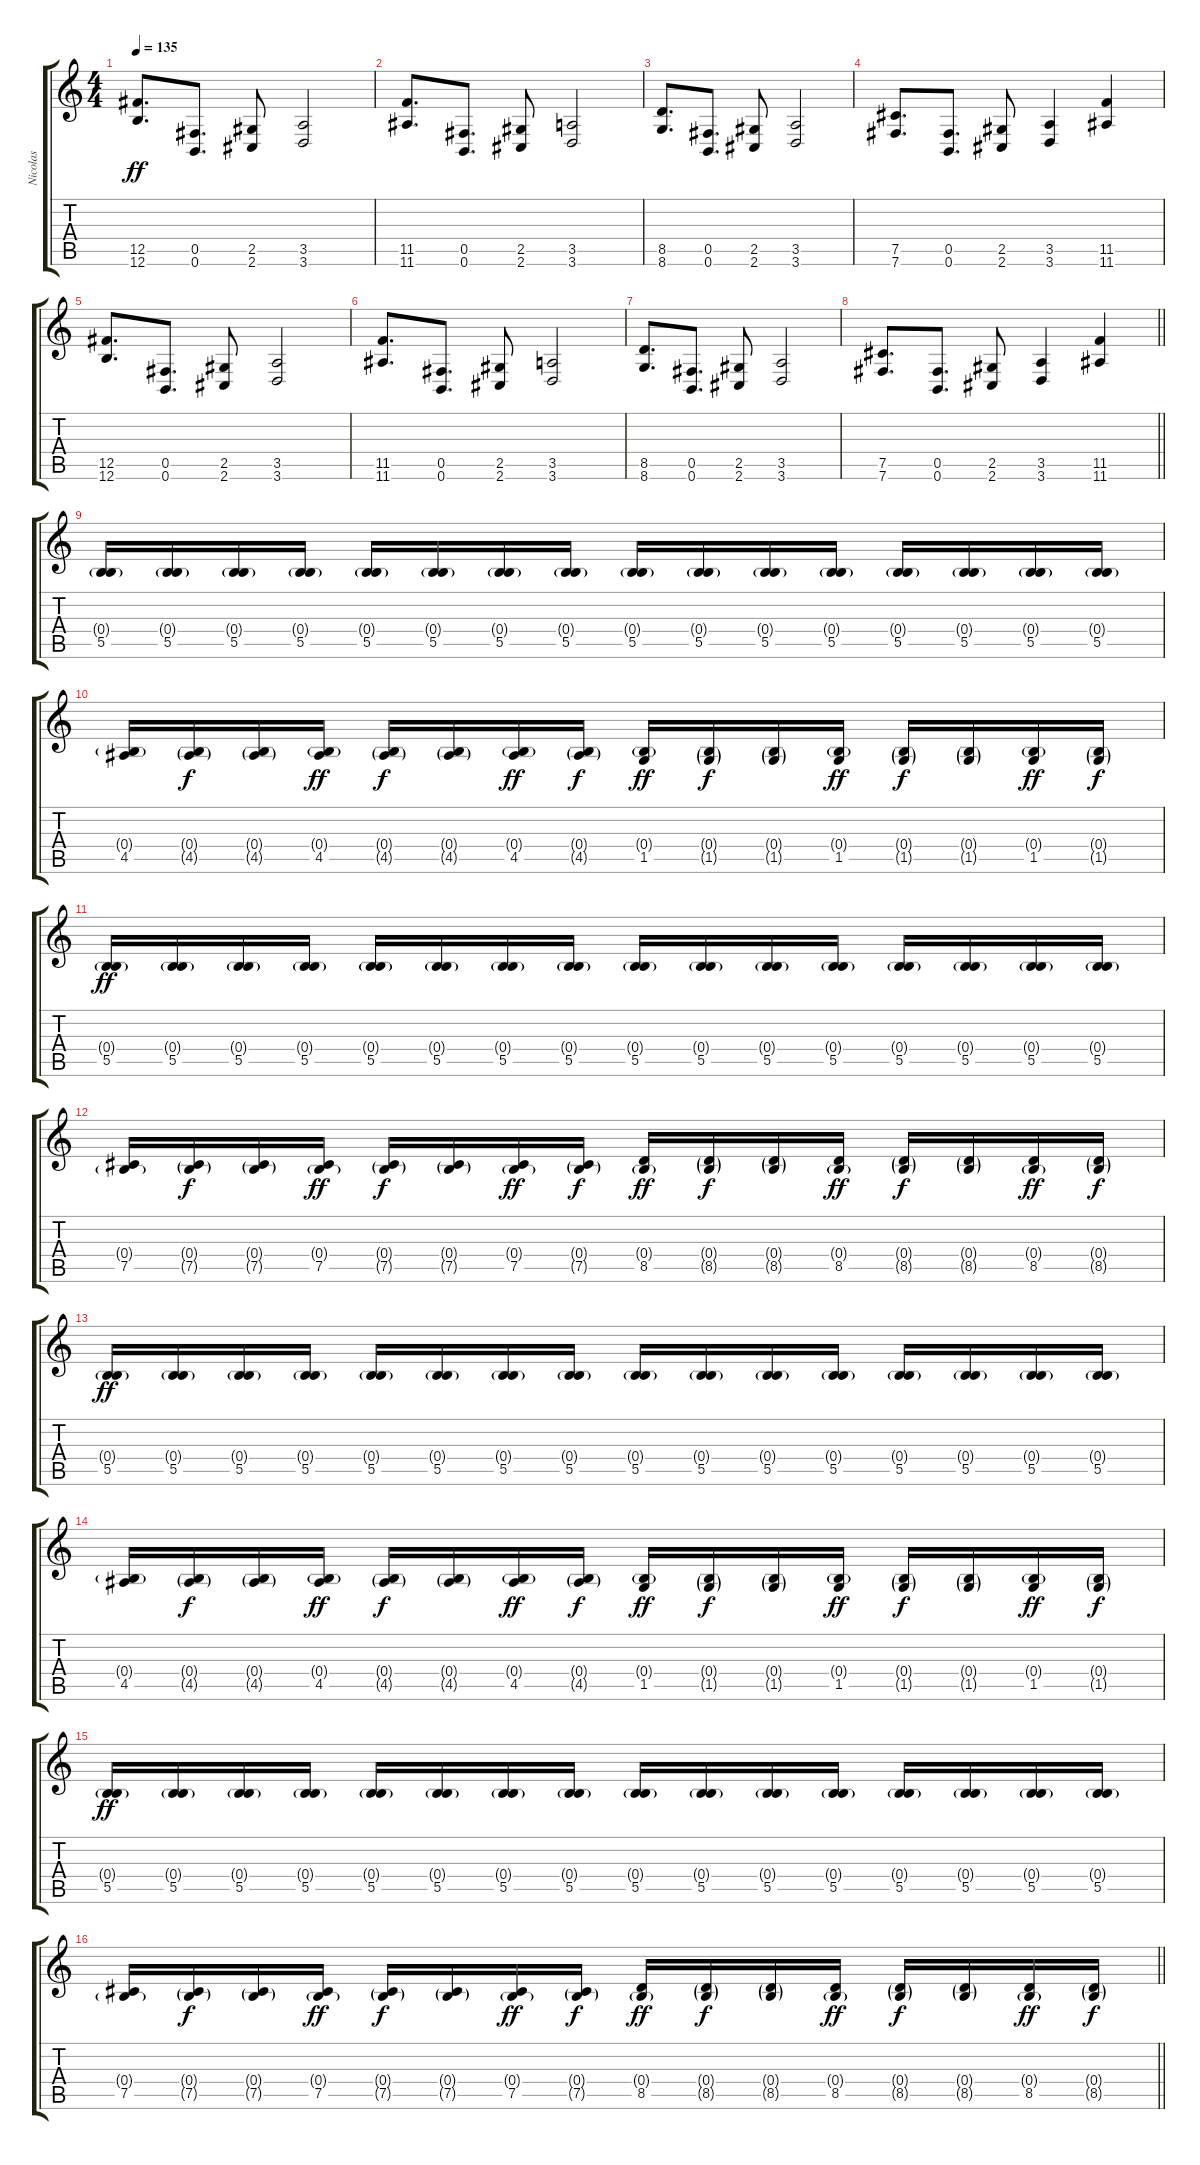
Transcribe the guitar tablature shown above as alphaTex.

\track ("Nicolas" "Nicolas") {instrument electricguitarclean}
\staff {score tabs}
\tuning (B3 Gb3 D3 B2 Gb2 B1) {hide}
\ts (4 4)
\tempo 135
\clef g2
\ks c
(12.5 12.6).8{d dy ff} (0.5 0.6).8{d} (2.5 2.6).8 (3.5 3.6).2 |
(11.5 11.6).8{d} (0.5 0.6).8{d} (2.5 2.6).8 (3.5 3.6).2 |
(8.5 8.6).8{d} (0.5 0.6).8{d} (2.5 2.6).8 (3.5 3.6).2 |
(7.5 7.6).8{d} (0.5 0.6).8{d} (2.5 2.6).8 (3.5 3.6).4 (11.5 11.6).4 |
(12.5 12.6).8{d} (0.5 0.6).8{d} (2.5 2.6).8 (3.5 3.6).2 |
(11.5 11.6).8{d} (0.5 0.6).8{d} (2.5 2.6).8 (3.5 3.6).2 |
(8.5 8.6).8{d} (0.5 0.6).8{d} (2.5 2.6).8 (3.5 3.6).2 |
\barLineRight lightlight
(7.5 7.6).8{d} (0.5 0.6).8{d} (2.5 2.6).8 (3.5 3.6).4 (11.5 11.6).4 |
(0.4{g} 5.5).16 (0.4{g} 5.5).16 (0.4{g} 5.5).16 (0.4{g} 5.5).16 (0.4{g} 5.5).16 (0.4{g} 5.5).16 (0.4{g} 5.5).16 (0.4{g} 5.5).16 (0.4{g} 5.5).16 (0.4{g} 5.5).16 (0.4{g} 5.5).16 (0.4{g} 5.5).16 (0.4{g} 5.5).16 (0.4{g} 5.5).16 (0.4{g} 5.5).16 (0.4{g} 5.5).16 |
(0.4{g} 4.5).16 (0.4{g} 4.5{g}).16{dy f} (0.4{g} 4.5{g}).16 (0.4{g} 4.5).16{dy ff} (0.4{g} 4.5{g}).16{dy f} (0.4{g} 4.5{g}).16 (0.4{g} 4.5).16{dy ff} (0.4{g} 4.5{g}).16{dy f} (0.4{g} 1.5).16{dy ff} (0.4{g} 1.5{g}).16{dy f} (0.4{g} 1.5{g}).16 (0.4{g} 1.5).16{dy ff} (0.4{g} 1.5{g}).16{dy f} (0.4{g} 1.5{g}).16 (0.4{g} 1.5).16{dy ff} (0.4{g} 1.5{g}).16{dy f} |
(0.4{g} 5.5).16{dy ff} (0.4{g} 5.5).16 (0.4{g} 5.5).16 (0.4{g} 5.5).16 (0.4{g} 5.5).16 (0.4{g} 5.5).16 (0.4{g} 5.5).16 (0.4{g} 5.5).16 (0.4{g} 5.5).16 (0.4{g} 5.5).16 (0.4{g} 5.5).16 (0.4{g} 5.5).16 (0.4{g} 5.5).16 (0.4{g} 5.5).16 (0.4{g} 5.5).16 (0.4{g} 5.5).16 |
(0.4{g} 7.5).16 (0.4{g} 7.5{g}).16{dy f} (0.4{g} 7.5{g}).16 (0.4{g} 7.5).16{dy ff} (0.4{g} 7.5{g}).16{dy f} (0.4{g} 7.5{g}).16 (0.4{g} 7.5).16{dy ff} (0.4{g} 7.5{g}).16{dy f} (0.4{g} 8.5).16{dy ff} (0.4{g} 8.5{g}).16{dy f} (0.4{g} 8.5{g}).16 (0.4{g} 8.5).16{dy ff} (0.4{g} 8.5{g}).16{dy f} (0.4{g} 8.5{g}).16 (0.4{g} 8.5).16{dy ff} (0.4{g} 8.5{g}).16{dy f} |
(0.4{g} 5.5).16{dy ff} (0.4{g} 5.5).16 (0.4{g} 5.5).16 (0.4{g} 5.5).16 (0.4{g} 5.5).16 (0.4{g} 5.5).16 (0.4{g} 5.5).16 (0.4{g} 5.5).16 (0.4{g} 5.5).16 (0.4{g} 5.5).16 (0.4{g} 5.5).16 (0.4{g} 5.5).16 (0.4{g} 5.5).16 (0.4{g} 5.5).16 (0.4{g} 5.5).16 (0.4{g} 5.5).16 |
(0.4{g} 4.5).16 (0.4{g} 4.5{g}).16{dy f} (0.4{g} 4.5{g}).16 (0.4{g} 4.5).16{dy ff} (0.4{g} 4.5{g}).16{dy f} (0.4{g} 4.5{g}).16 (0.4{g} 4.5).16{dy ff} (0.4{g} 4.5{g}).16{dy f} (0.4{g} 1.5).16{dy ff} (0.4{g} 1.5{g}).16{dy f} (0.4{g} 1.5{g}).16 (0.4{g} 1.5).16{dy ff} (0.4{g} 1.5{g}).16{dy f} (0.4{g} 1.5{g}).16 (0.4{g} 1.5).16{dy ff} (0.4{g} 1.5{g}).16{dy f} |
(0.4{g} 5.5).16{dy ff} (0.4{g} 5.5).16 (0.4{g} 5.5).16 (0.4{g} 5.5).16 (0.4{g} 5.5).16 (0.4{g} 5.5).16 (0.4{g} 5.5).16 (0.4{g} 5.5).16 (0.4{g} 5.5).16 (0.4{g} 5.5).16 (0.4{g} 5.5).16 (0.4{g} 5.5).16 (0.4{g} 5.5).16 (0.4{g} 5.5).16 (0.4{g} 5.5).16 (0.4{g} 5.5).16 |
\barLineRight lightlight
(0.4{g} 7.5).16 (0.4{g} 7.5{g}).16{dy f} (0.4{g} 7.5{g}).16 (0.4{g} 7.5).16{dy ff} (0.4{g} 7.5{g}).16{dy f} (0.4{g} 7.5{g}).16 (0.4{g} 7.5).16{dy ff} (0.4{g} 7.5{g}).16{dy f} (0.4{g} 8.5).16{dy ff} (0.4{g} 8.5{g}).16{dy f} (0.4{g} 8.5{g}).16 (0.4{g} 8.5).16{dy ff} (0.4{g} 8.5{g}).16{dy f} (0.4{g} 8.5{g}).16 (0.4{g} 8.5).16{dy ff} (0.4{g} 8.5{g}).16{dy f}
